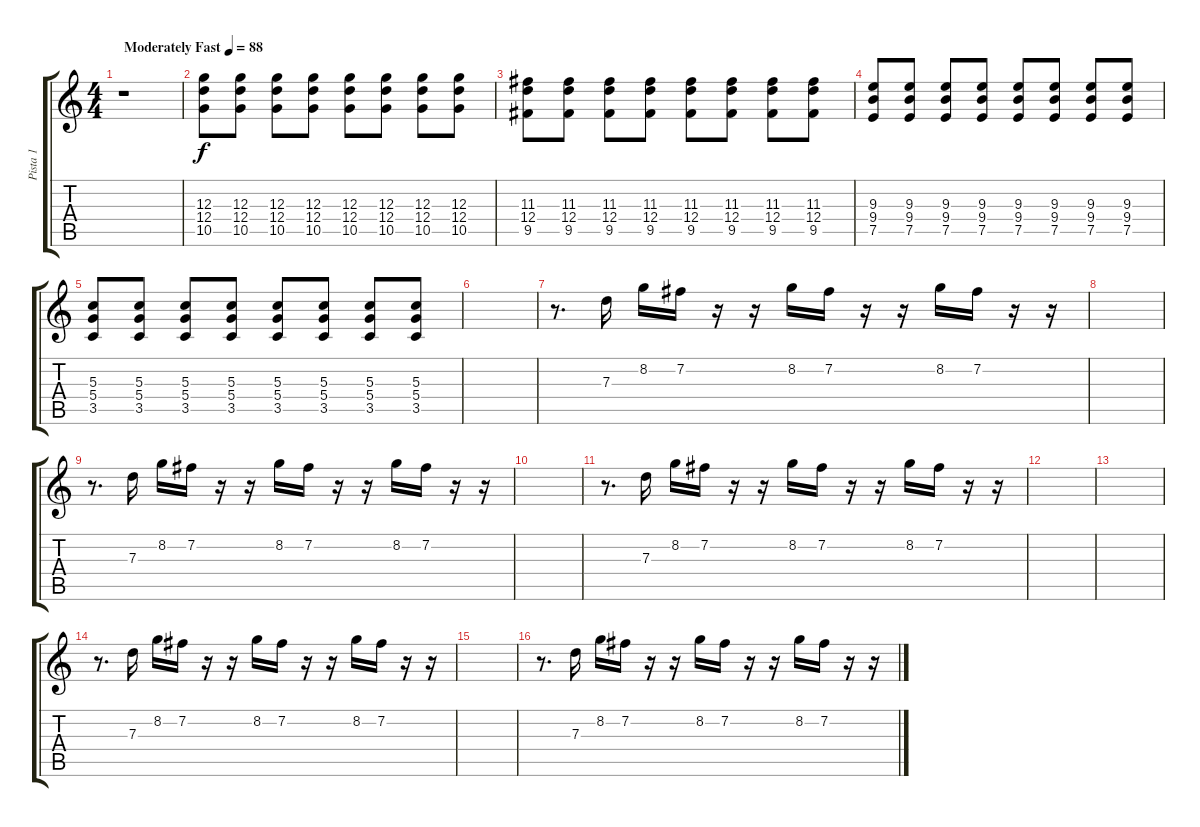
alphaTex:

\track ("Pista 1" "Pista 1") {instrument overdrivenguitar}
\staff {score tabs}
\tuning (E4 B3 G3 D3 A2 E2) {hide}
\ts (4 4)
\tempo (88 "Moderately Fast")
\clef g2
\ks c
r.1{dy f instrument overdrivenguitar} |
(12.3 12.4 10.5).8 (12.3 12.4 10.5).8 (12.3 12.4 10.5).8 (12.3 12.4 10.5).8 (12.3 12.4 10.5).8 (12.3 12.4 10.5).8 (12.3 12.4 10.5).8 (12.3 12.4 10.5).8 |
(11.3 12.4 9.5).8 (11.3 12.4 9.5).8 (11.3 12.4 9.5).8 (11.3 12.4 9.5).8 (11.3 12.4 9.5).8 (11.3 12.4 9.5).8 (11.3 12.4 9.5).8 (11.3 12.4 9.5).8 |
(9.3 9.4 7.5).8 (9.3 9.4 7.5).8 (9.3 9.4 7.5).8 (9.3 9.4 7.5).8 (9.3 9.4 7.5).8 (9.3 9.4 7.5).8 (9.3 9.4 7.5).8 (9.3 9.4 7.5).8 |
(5.3 5.4 3.5).8 (5.3 5.4 3.5).8 (5.3 5.4 3.5).8 (5.3 5.4 3.5).8 (5.3 5.4 3.5).8 (5.3 5.4 3.5).8 (5.3 5.4 3.5).8 (5.3 5.4 3.5).8 |
|
r.8{d} 7.3.16 8.2.16 7.2.16 r.16 r.16 8.2.16 7.2.16 r.16 r.16 8.2.16 7.2.16 r.16 r.16 |
|
r.8{d} 7.3.16 8.2.16 7.2.16 r.16 r.16 8.2.16 7.2.16 r.16 r.16 8.2.16 7.2.16 r.16 r.16 |
|
r.8{d} 7.3.16 8.2.16 7.2.16 r.16 r.16 8.2.16 7.2.16 r.16 r.16 8.2.16 7.2.16 r.16 r.16 |
|
|
r.8{d} 7.3.16 8.2.16 7.2.16 r.16 r.16 8.2.16 7.2.16 r.16 r.16 8.2.16 7.2.16 r.16 r.16 |
|
r.8{d} 7.3.16 8.2.16 7.2.16 r.16 r.16 8.2.16 7.2.16 r.16 r.16 8.2.16 7.2.16 r.16 r.16
